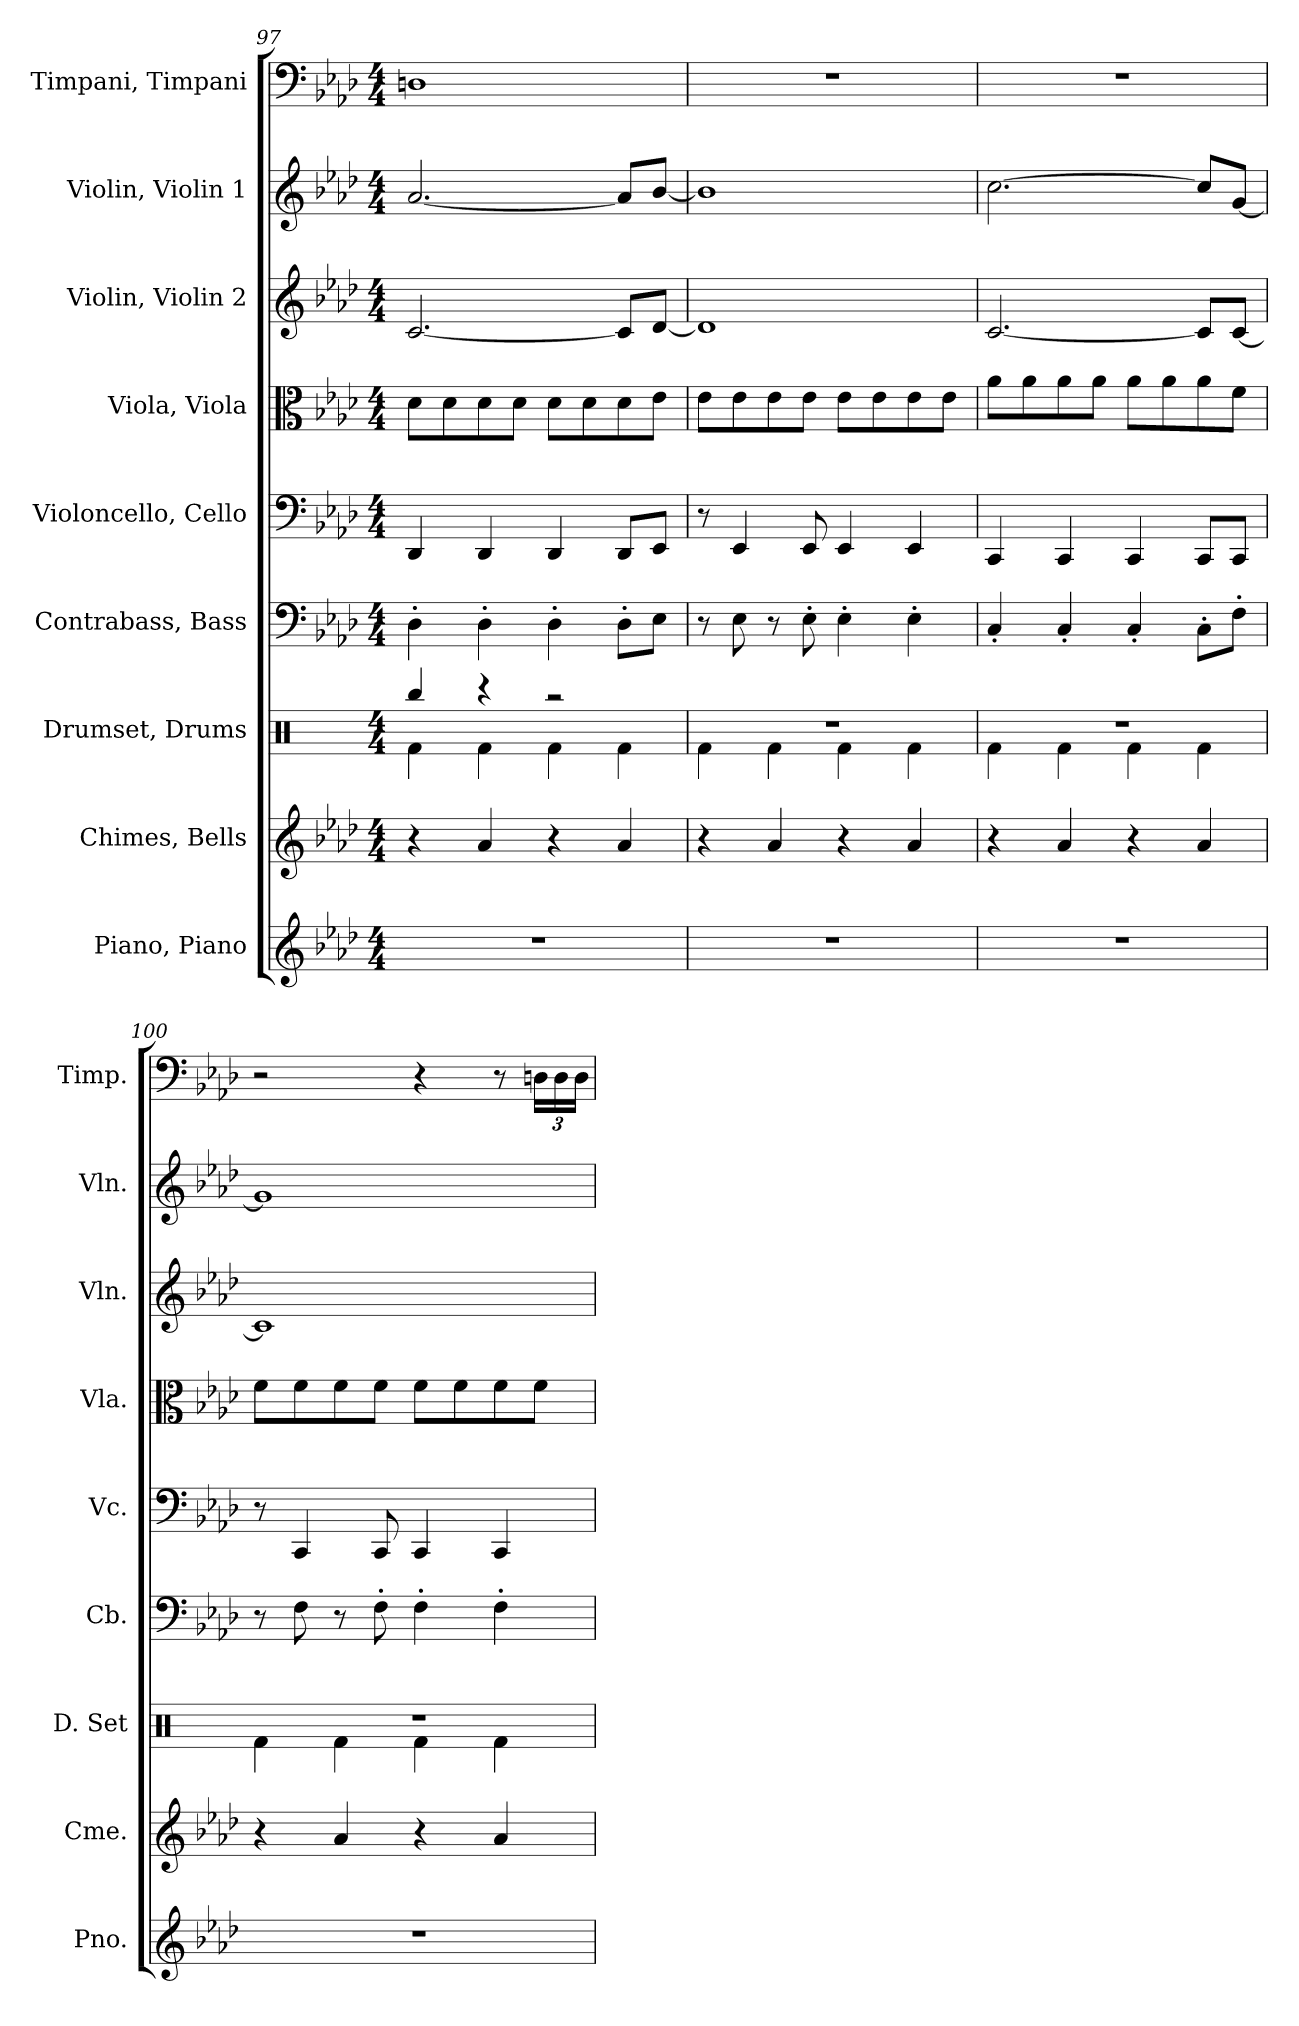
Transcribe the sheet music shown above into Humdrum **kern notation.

**kern	**kern	**kern	**kern	**kern	**kern	**kern	**kern	**kern
*part9	*part8	*part7	*part6	*part5	*part4	*part3	*part2	*part1
*staff9	*staff8	*staff7	*staff6	*staff5	*staff4	*staff3	*staff2	*staff1
*I"Piano, Piano	*I"Chimes, Bells	*I"Drumset, Drums	*I"Contrabass, Bass	*I"Violoncello, Cello	*I"Viola, Viola	*I"Violin, Violin 2	*I"Violin, Violin 1	*I"Timpani, Timpani
*I'Pno.	*I'Cme.	*I'D. Set	*I'Cb.	*I'Vc.	*I'Vla.	*I'Vln.	*I'Vln.	*I'Timp.
!!LO:PB:g=z
*clefG2	*clefG2	*clefX	*clefF4	*clefF4	*clefC3	*clefG2	*clefG2	*clefF4
*	*	*	*ITrd7c12	*	*	*	*	*
*k[b-e-a-d-]	*k[b-e-a-d-]	*k[]	*k[b-e-a-d-]	*k[b-e-a-d-]	*k[b-e-a-d-]	*k[b-e-a-d-]	*k[b-e-a-d-]	*k[b-e-a-d-]
*M4/4	*M4/4	*M4/4	*M4/4	*M4/4	*M4/4	*M4/4	*M4/4	*M4/4
=97	=97	=97	=97	=97	=97	=97	=97	=97
*	*	*^	*	*	*	*	*	*
1r	4r	4Rbb/	4Rf\	4DD-'\	4DD-/	8d-\L	[2.c/	[2.a-/	1Dn
.	.	.	.	.	.	8d-\	.	.	.
.	4a-/	4r	4Rf\	4DD-'\	4DD-/	8d-\	.	.	.
.	.	.	.	.	.	8d-\J	.	.	.
.	4r	2r	4Rf\	4DD-'\	4DD-/	8d-\L	.	.	.
.	.	.	.	.	.	8d-\	.	.	.
.	4a-/	.	4Rf\	8DD-'\L	8DD-/L	8d-\	8c/L]	8a-/L]	.
.	.	.	.	8EE-\J	8EE-/J	8e-\J	[8d-/J	[8b-/J	.
=98	=98	=98	=98	=98	=98	=98	=98	=98	=98
1r	4r	1r	4Rf\	8r	8r	8e-\L	1d-]	1b-]	1r
.	.	.	.	8EE-\	4EE-/	8e-\	.	.	.
.	4a-/	.	4Rf\	8r	.	8e-\	.	.	.
.	.	.	.	8EE-'\	8EE-/	8e-\J	.	.	.
.	4r	.	4Rf\	4EE-'\	4EE-/	8e-\L	.	.	.
.	.	.	.	.	.	8e-\	.	.	.
.	4a-/	.	4Rf\	4EE-'\	4EE-/	8e-\	.	.	.
.	.	.	.	.	.	8e-\J	.	.	.
=99	=99	=99	=99	=99	=99	=99	=99	=99	=99
1r	4r	1r	4Rf\	4CC'/	4CC/	8a-\L	[2.c/	[2.cc\	1r
.	.	.	.	.	.	8a-\	.	.	.
.	4a-/	.	4Rf\	4CC'/	4CC/	8a-\	.	.	.
.	.	.	.	.	.	8a-\J	.	.	.
.	4r	.	4Rf\	4CC'/	4CC/	8a-\L	.	.	.
.	.	.	.	.	.	8a-\	.	.	.
.	4a-/	.	4Rf\	8CC'\L	8CC/L	8a-\	8c/L]	8cc/L]	.
.	.	.	.	8FF'\J	8CC/J	8f\J	[8c/J	[8g/J	.
=100	=100	=100	=100	=100	=100	=100	=100	=100	=100
1r	4r	1r	4Rf\	8r	8r	8f\L	1c]	1g]	2r
.	.	.	.	8FF\	4CC/	8f\	.	.	.
.	4a-/	.	4Rf\	8r	.	8f\	.	.	.
.	.	.	.	8FF'\	8CC/	8f\J	.	.	.
.	4r	.	4Rf\	4FF'\	4CC/	8f\L	.	.	4r
.	.	.	.	.	.	8f\	.	.	.
.	4a-/	.	4Rf\	4FF'\	4CC/	8f\	.	.	8r
*	*	*	*	*	*	*	*	*	*Xbrackettup
.	.	.	.	.	.	8f\J	.	.	24Dn\LL
.	.	.	.	.	.	.	.	.	24D\
.	.	.	.	.	.	.	.	.	24D\JJ
*	*	*v	*v	*	*	*	*	*	*
=	=	=	=	=	=	=	=	=
*-	*-	*-	*-	*-	*-	*-	*-	*-
